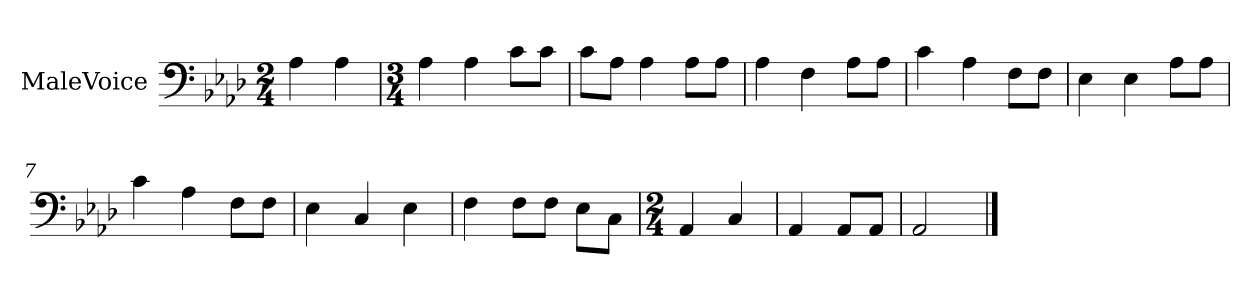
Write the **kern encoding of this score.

**kern
*part1
*staff1
*I"MaleVoice
*clefF4
*k[b-e-a-d-]
*M2/4
*MM160
=1
4A-
4A-
=2
*M3/4
4A-
4A-
8c\L
8c\J
=3
8c\L
8A-\J
4A-
8A-\L
8A-\J
=4
4A-
4F
8A-\L
8A-\J
=5
4c
4A-
8F\L
8F\J
=6
4E-
4E-
8A-\L
8A-\J
=7
4c
4A-
8F\L
8F\J
=8
4E-
4C
4E-
=9
4F
8F\L
8F\J
8E-\L
8C\J
=10
*M2/4
4AA-
4C
=11
4AA-
8AA-/L
8AA-/J
=12
2AA-
==
*-
